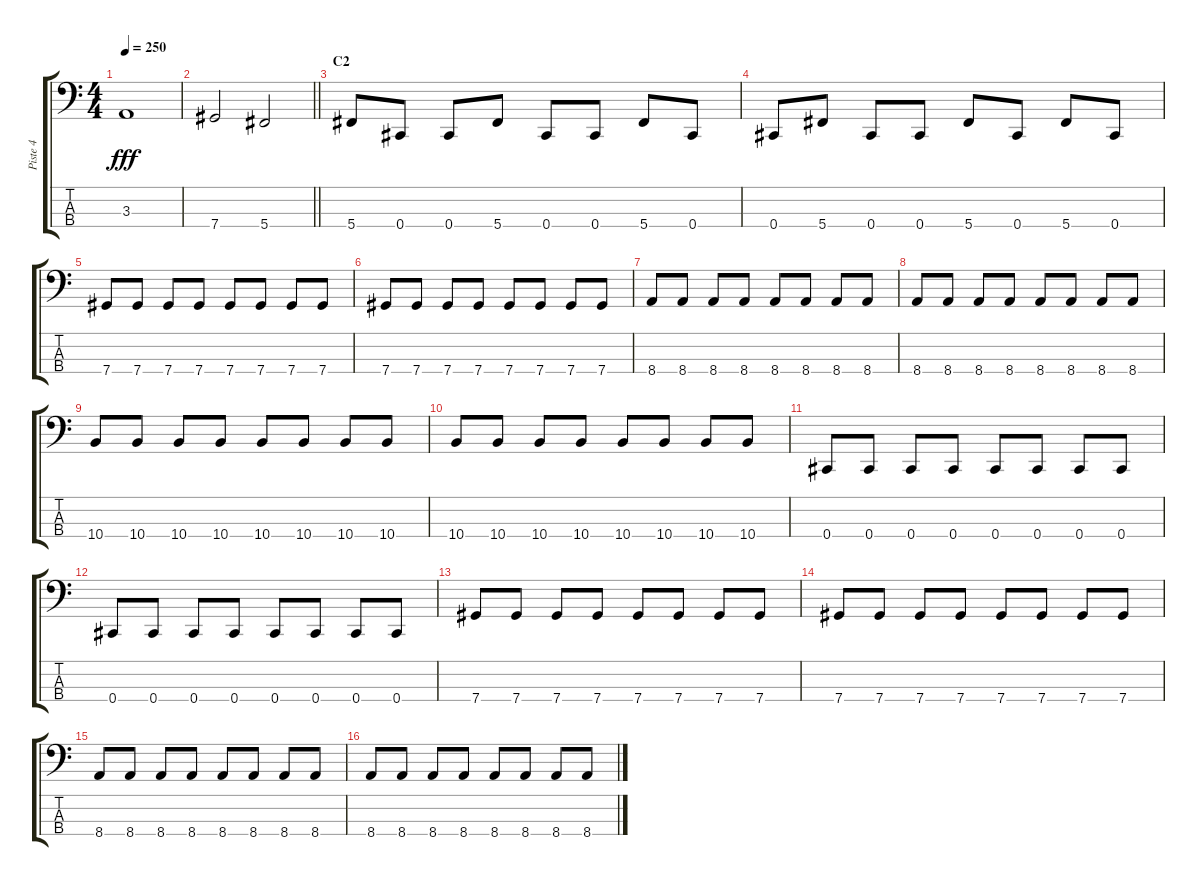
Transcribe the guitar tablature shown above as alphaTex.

\track ("Piste 4" "Piste 4") {instrument electricbasspick}
\staff {score tabs}
\tuning (E2 B1 Gb1 Db1) {hide}
\ts (4 4)
\tempo 250
\clef f4
\ks c
3.3.1{dy fff} |
\barLineRight lightlight
7.4.2 5.4.2 |
\section ("" "C2")
5.4.8 0.4.8 0.4.8 5.4.8 0.4.8 0.4.8 5.4.8 0.4.8 |
0.4.8 5.4.8 0.4.8 0.4.8 5.4.8 0.4.8 5.4.8 0.4.8 |
7.4.8 7.4.8 7.4.8 7.4.8 7.4.8 7.4.8 7.4.8 7.4.8 |
7.4.8 7.4.8 7.4.8 7.4.8 7.4.8 7.4.8 7.4.8 7.4.8 |
8.4.8 8.4.8 8.4.8 8.4.8 8.4.8 8.4.8 8.4.8 8.4.8 |
8.4.8 8.4.8 8.4.8 8.4.8 8.4.8 8.4.8 8.4.8 8.4.8 |
10.4.8 10.4.8 10.4.8 10.4.8 10.4.8 10.4.8 10.4.8 10.4.8 |
10.4.8 10.4.8 10.4.8 10.4.8 10.4.8 10.4.8 10.4.8 10.4.8 |
0.4.8 0.4.8 0.4.8 0.4.8 0.4.8 0.4.8 0.4.8 0.4.8 |
0.4.8 0.4.8 0.4.8 0.4.8 0.4.8 0.4.8 0.4.8 0.4.8 |
7.4.8 7.4.8 7.4.8 7.4.8 7.4.8 7.4.8 7.4.8 7.4.8 |
7.4.8 7.4.8 7.4.8 7.4.8 7.4.8 7.4.8 7.4.8 7.4.8 |
8.4.8 8.4.8 8.4.8 8.4.8 8.4.8 8.4.8 8.4.8 8.4.8 |
8.4.8 8.4.8 8.4.8 8.4.8 8.4.8 8.4.8 8.4.8 8.4.8
